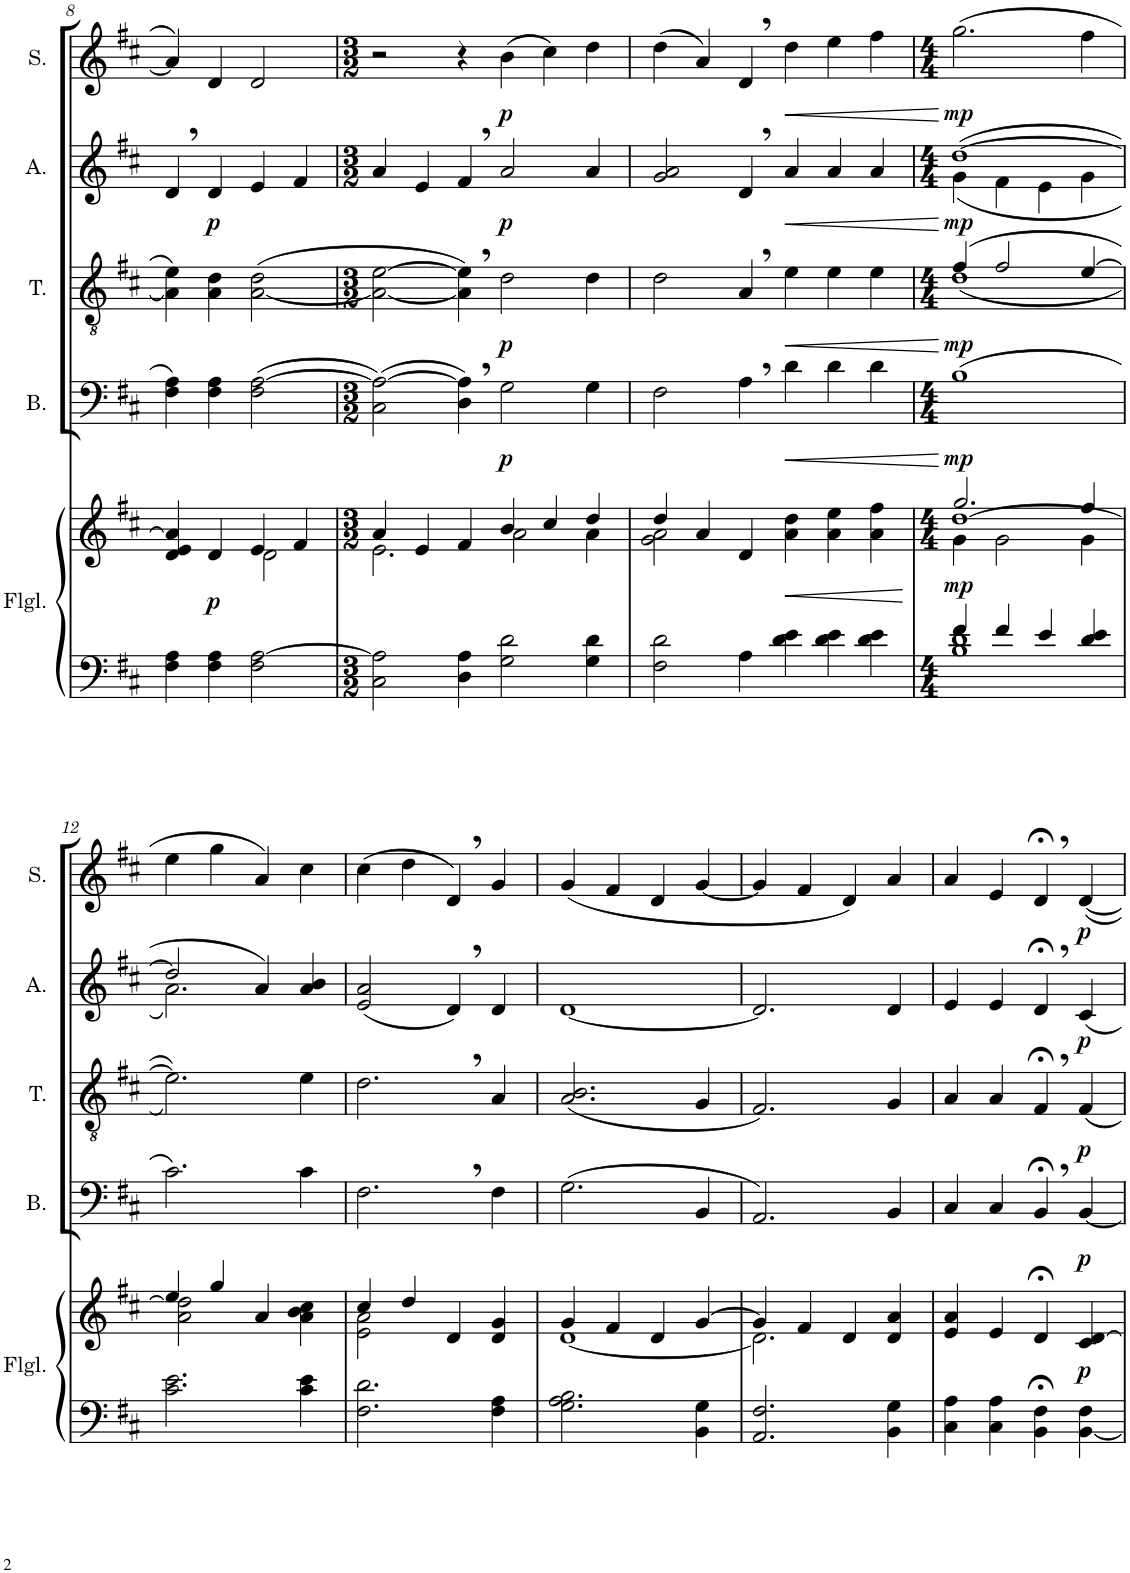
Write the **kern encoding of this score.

**kern	**kern	**dynam	**kern	**dynam	**kern	**dynam	**kern	**dynam	**kern	**dynam
*part5	*part5	*part5	*part4	*part4	*part3	*part3	*part2	*part2	*part1	*part1
*staff6	*staff5	*staff5/6	*staff4	*staff4	*staff3	*staff3	*staff2	*staff2	*staff1	*staff1
*I"Klavier	*	*	*I"Bass	*	*I"Tenor	*	*I"Alto	*	*I"Soprano	*
*	*	*	*I'B.	*	*I'T.	*	*I'A.	*	*I'S.	*
!!LO:PB:g=z
*clefF4	*clefG2	*	*clefF4	*	*clefGv2	*	*clefG2	*	*clefG2	*
*k[f#c#]	*k[f#c#]	*	*k[f#c#]	*	*k[f#c#]	*	*k[f#c#]	*	*k[f#c#]	*
*M4/4	*M4/4	*	*M4/4	*	*M4/4	*	*M4/4	*	*M4/4	*
=8	=8	=8	=8	=8	=8	=8	=8	=8	=8	=8
*	*^	*	*	*	*	*	*	*	*	*
4F#\ 4A\	4d/ 4e/ 4a/]	2ryy	.	4F#\ 4A\	.	4A\] 4e\	.	4d,/	.	4a/]	.
!	!	!	!LO:DY:b	!	!	!	!	!	!LO:DY:b	!	!
4F#\ 4A\	4d/	.	p	4F#\ 4A\	.	4A\ 4d\	.	4d/	p	4d/	.
2F#\ [2A\	4e/	2d\	.	(2F#\ [2A\	.	([2A\ 2d\	.	4e/	.	2d/	.
.	4f#/	.	.	.	.	.	.	4f#/	.	.	.
=9	=9	=9	=9	=9	=9	=9	=9	=9	=9	=9	=9
*M3/2	*M3/2	*	*	*M3/2	*	*M3/2	*	*M3/2	*	*M3/2	*
2C#\ 2A\]	4a/	2.e\	.	(2C#\ 2A\_)	.	2A\_ [2e\	.	4a/	.	2r	.
.	4e/	.	.	.	.	.	.	4e/	.	.	.
4D\ 4A\	4f#/	.	.	4D\, 4A\],)	.	4A\], 4e\],)	.	4f#,/	.	4r	.
!	!	!	!	!	!LO:DY:b	!	!LO:DY:b	!	!LO:DY:b	!	!LO:DY:b
2G\ 2d\	4b/	2a\	.	2G\	p	2d\	p	2a/	p	(4b\	p
.	4cc#/	.	.	.	.	.	.	.	.	4cc#\)	.
4G\ 4d\	4dd/	4a\	.	4G\	.	4d\	.	4a/	.	4dd\	.
=10	=10	=10	=10	=10	=10	=10	=10	=10	=10	=10	=10
2F#\ 2d\	4dd/	2g\ 2a\	.	2F#\	.	2d\	.	2g/ 2a/	.	(4dd\	.
.	4a/	.	.	.	.	.	.	.	.	4a/)	.
4A\	4d/	1ryy	.	4A,\	.	4A,/	.	4d,/	.	4d,/	.
!	!	!	!LO:HP:b	!	!LO:HP:b	!	!LO:HP:b	!	!LO:HP:b	!	!LO:HP:b
4d\ 4e\	4a\ 4dd\	.	<	4d\	<	4e\	<	4a/	<	4dd\	<
4d\ 4e\	4a\ 4ee\	.	.	4d\	.	4e\	.	4a/	.	4ee\	.
4d\ 4e\	4a\ 4ff#\	.	.	4d\	.	4e\	.	4a/	.	4ff#\	.
*	*v	*v	*	*	*	*	*	*	*	*	*
.	.	[	.	[	.	[	.	[	.	[
=11	=11	=11	=11	=11	=11	=11	=11	=11	=11	=11
*M4/4	*M4/4	*	*M4/4	*	*M4/4	*	*M4/4	*	*M4/4	*
*^	*^	*	*	*	*^	*	*^	*	*	*
*	*	*	*^	*	*	*	*	*	*	*	*	*	*	*
!	!	!	!	!	!LO:DY:b	!	!LO:DY:b	!	!	!LO:DY:b	!	!	!LO:DY:b	!	!LO:DY:b
4f#/	1B 1d	2.gg/	4g\	[1dd	mp	(1B	mp	(4f#/	(1d	mp	([1dd	(4g\	mp	(2.gg\	mp
4f#/	.	.	2g\	.	.	.	.	2f#/	.	.	.	4f#\	.	.	.
4e/	.	.	.	.	.	.	.	.	.	.	.	4e\	.	.	.
4d/ 4e/	.	4ff#/	4g\	.	.	.	.	[4e/	.	.	.	4g\	.	4ff#\	.
*v	*v	*	*	*	*	*	*	*v	*v	*	*	*	*	*	*
*	*	*v	*v	*	*	*	*	*	*	*	*	*	*
!!LO:LB:g=z
=12	=12	=12	=12	=12	=12	=12	=12	=12	=12	=12	=12	=12
2.c#\ 2.e\	4ee/	2a\ 2dd\]	.	2.c#\)	.	2.e\]))	.	2dd/]	2.a\)	.	4ee\	.
.	4gg/	.	.	.	.	.	.	.	.	.	4gg\	.
.	4a/	2ryy	.	.	.	.	.	4a/)	.	.	4a/)	.
4c#\ 4e\	4a\ 4b\ 4cc#\	.	.	4c#\	.	4e\	.	4a/ 4b/	4ryy	.	4cc#\	.
*	*	*	*	*	*	*	*	*v	*v	*	*	*
=13	=13	=13	=13	=13	=13	=13	=13	=13	=13	=13	=13
2.F#\ 2.d\	4cc#/	2e\ 2a\	.	2.F#,\	.	2.d,\	.	(2e/ 2a/	.	(4cc#\	.
.	4dd/	.	.	.	.	.	.	.	.	4dd\	.
.	4d/	2ryy	.	.	.	.	.	4d,/)	.	4d,/)	.
4F#\ 4A\	4d/ 4g/	.	.	4F#\	.	4A/	.	4d/	.	4g/	.
=14	=14	=14	=14	=14	=14	=14	=14	=14	=14	=14	=14
2.G\ 2.A\ 2.B\	4g/	[1d	.	(2.G\	.	(2.A/ 2.B/	.	[1d	.	(4g/	.
.	4f#/	.	.	.	.	.	.	.	.	4f#/	.
.	4d/	.	.	.	.	.	.	.	.	4d/	.
4BB\ 4G\	[4g/	.	.	4BB/	.	4G/	.	.	.	[4g/	.
=15	=15	=15	=15	=15	=15	=15	=15	=15	=15	=15	=15
2.AA/ 2.F#/	4g/]	2.d\]	.	2.AA/)	.	2.F#/)	.	2.d/]	.	4g/]	.
.	4f#/	.	.	.	.	.	.	.	.	4f#/	.
.	4d/	.	.	.	.	.	.	.	.	4d/)	.
4BB\ 4G\	4d/ 4a/	4ryy	.	4BB/	.	4G/	.	4d/	.	4a/	.
*	*v	*v	*	*	*	*	*	*	*	*	*
=16	=16	=16	=16	=16	=16	=16	=16	=16	=16	=16
4C#\ 4A\	4e/ 4a/	.	4C#/	.	4A/	.	4e/	.	4a/	.
4C#\ 4A\	4e/	.	4C#/	.	4A/	.	4e/	.	4e/	.
4BB\;< 4F#\;<	4d;</	.	4BB;<,/	.	4F#;<,/	.	4d;<,/	.	4d;<,/	.
!	!	!LO:DY:b	!	!LO:DY:b	!	!LO:DY:b	!	!LO:DY:b	!	!LO:DY:b
[4BB\ 4F#\	4c#/ [4d/	p	[4BB/	p	4F#/	p	4c#/	p	[4d/	p
=	=	=	=	=	=	=	=	=	=	=
*-	*-	*-	*-	*-	*-	*-	*-	*-	*-	*-
